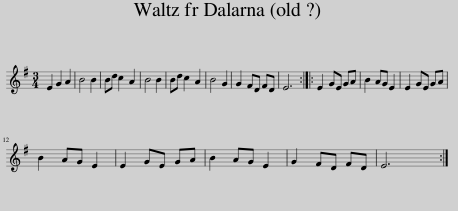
X:1
L:1/8
M:3/4
I:linebreak $
K:Emin
V:1 treble
V:1
 E2 G2 A2 | B4 B2 | Bd c2 A2 | B4 B2 | Bd c2 A2 | %5
 B4 G2 | G2 FD FD | E6 :: E2 GE GA | B2 AG E2 | %10
 E2 GE GA |$ B2 AG E2 | E2 GE GA | B2 AG E2 | G2 FD FD | %15
 E6 :| %16
